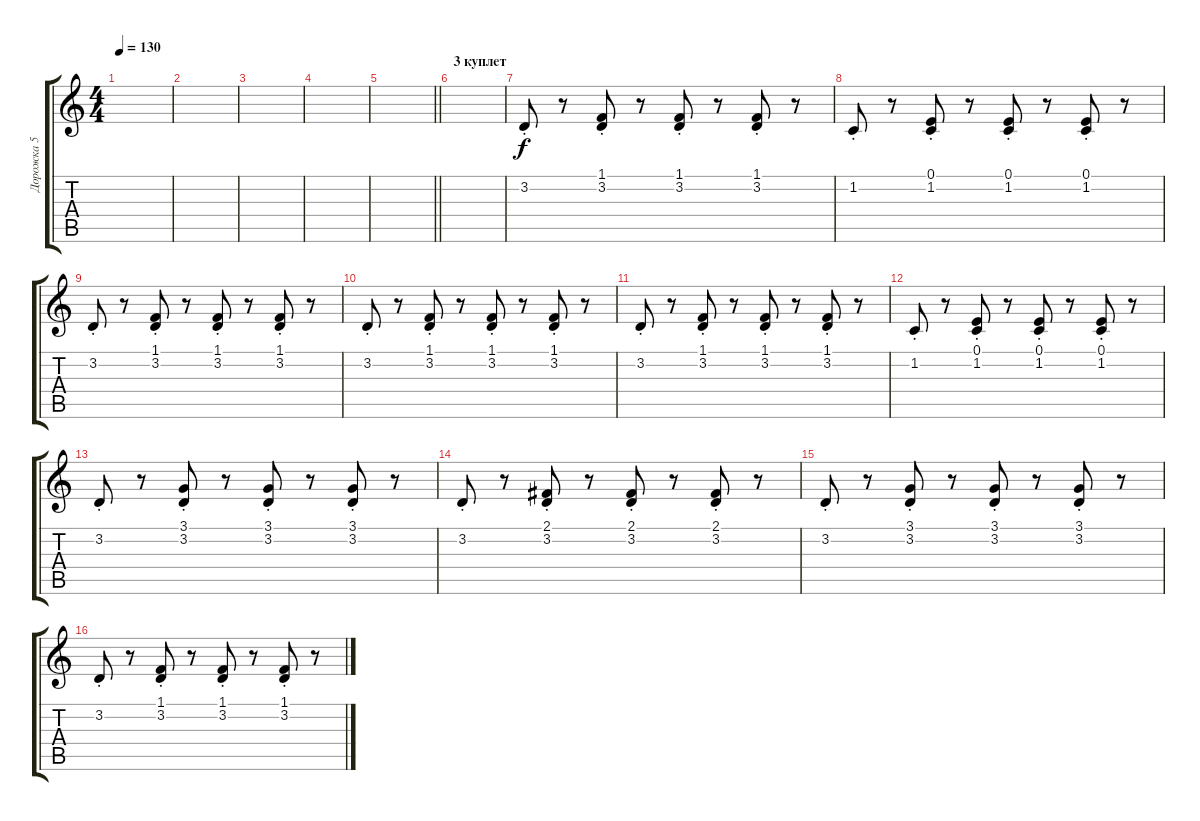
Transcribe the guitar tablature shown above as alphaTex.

\track ("Дорожка 5" "Дорожка 5") {instrument pad4choir}
\staff {score tabs}
\tuning (E4 B3 G3 D3 A2 D2) {hide}
\ts (4 4)
\tempo 130
\clef g2
\ks c
|
|
|
|
\barLineRight lightlight
|
\section ("" "3 куплет")
|
3.2{st}.8 r.8 (1.1{st} 3.2{st}).8 r.8 (1.1{st} 3.2{st}).8 r.8 (1.1{st} 3.2{st}).8 r.8 |
1.2{st}.8 r.8 (0.1{st} 1.2{st}).8 r.8 (0.1{st} 1.2{st}).8 r.8 (0.1{st} 1.2{st}).8 r.8 |
3.2{st}.8 r.8 (1.1{st} 3.2{st}).8 r.8 (1.1{st} 3.2{st}).8 r.8 (1.1{st} 3.2{st}).8 r.8 |
3.2{st}.8 r.8 (1.1{st} 3.2{st}).8 r.8 (1.1{st} 3.2{st}).8 r.8 (1.1{st} 3.2{st}).8 r.8 |
3.2{st}.8 r.8 (1.1{st} 3.2{st}).8 r.8 (1.1{st} 3.2{st}).8 r.8 (1.1{st} 3.2{st}).8 r.8 |
1.2{st}.8 r.8 (0.1{st} 1.2{st}).8 r.8 (0.1{st} 1.2{st}).8 r.8 (0.1{st} 1.2{st}).8 r.8 |
3.2{st}.8 r.8 (3.1{st} 3.2{st}).8 r.8 (3.1{st} 3.2{st}).8 r.8 (3.1{st} 3.2{st}).8 r.8 |
3.2{st}.8 r.8 (2.1{st} 3.2{st}).8 r.8 (2.1{st} 3.2{st}).8 r.8 (2.1{st} 3.2{st}).8 r.8 |
3.2{st}.8 r.8 (3.1{st} 3.2{st}).8 r.8 (3.1{st} 3.2{st}).8 r.8 (3.1{st} 3.2{st}).8 r.8 |
3.2{st}.8 r.8 (1.1{st} 3.2{st}).8 r.8 (1.1{st} 3.2{st}).8 r.8 (1.1{st} 3.2{st}).8 r.8
